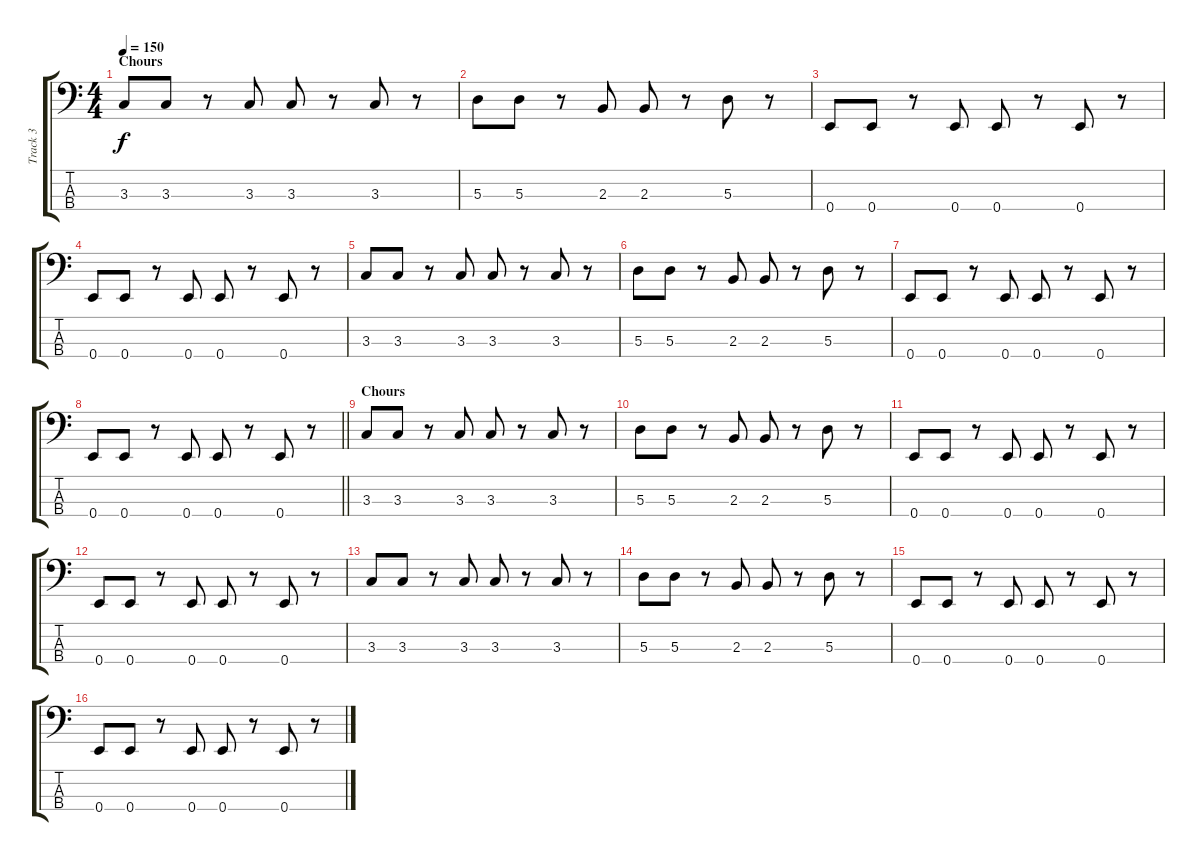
\track ("Track 3" "Track 3") {instrument electricbassfinger}
\staff {score tabs}
\tuning (G2 D2 A1 E1) {hide}
\ts (4 4)
\section ("" "Chours")
\tempo 150
\clef f4
\ks c
3.3.8{dy f} 3.3.8 r.8 3.3.8 3.3.8 r.8 3.3.8 r.8 |
5.3.8 5.3.8 r.8 2.3.8 2.3.8 r.8 5.3.8 r.8 |
0.4.8 0.4.8 r.8 0.4.8 0.4.8 r.8 0.4.8 r.8 |
0.4.8 0.4.8 r.8 0.4.8 0.4.8 r.8 0.4.8 r.8 |
3.3.8 3.3.8 r.8 3.3.8 3.3.8 r.8 3.3.8 r.8 |
5.3.8 5.3.8 r.8 2.3.8 2.3.8 r.8 5.3.8 r.8 |
0.4.8 0.4.8 r.8 0.4.8 0.4.8 r.8 0.4.8 r.8 |
\barLineRight lightlight
0.4.8 0.4.8 r.8 0.4.8 0.4.8 r.8 0.4.8 r.8 |
\section ("" "Chours")
3.3.8 3.3.8 r.8 3.3.8 3.3.8 r.8 3.3.8 r.8 |
5.3.8 5.3.8 r.8 2.3.8 2.3.8 r.8 5.3.8 r.8 |
0.4.8 0.4.8 r.8 0.4.8 0.4.8 r.8 0.4.8 r.8 |
0.4.8 0.4.8 r.8 0.4.8 0.4.8 r.8 0.4.8 r.8 |
3.3.8 3.3.8 r.8 3.3.8 3.3.8 r.8 3.3.8 r.8 |
5.3.8 5.3.8 r.8 2.3.8 2.3.8 r.8 5.3.8 r.8 |
0.4.8 0.4.8 r.8 0.4.8 0.4.8 r.8 0.4.8 r.8 |
0.4.8 0.4.8 r.8 0.4.8 0.4.8 r.8 0.4.8 r.8
